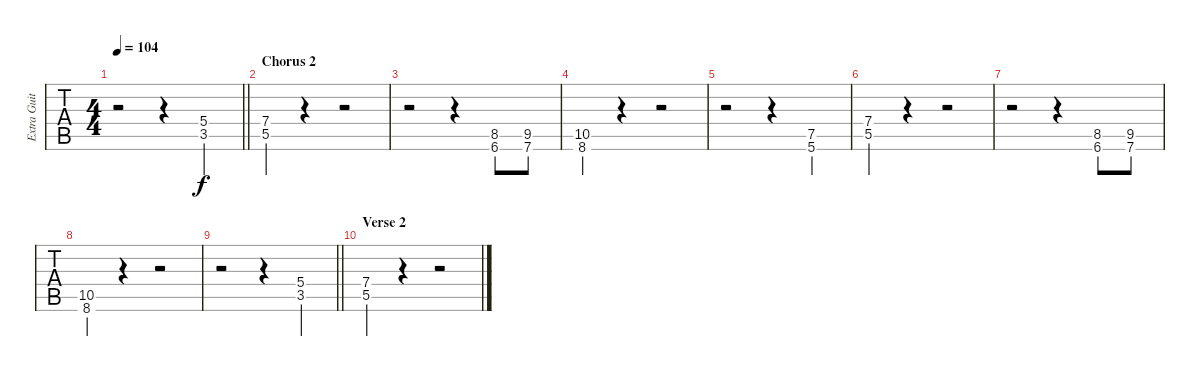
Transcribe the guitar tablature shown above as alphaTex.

\track ("Extra Guitar" "Extra Guit") {instrument overdrivenguitar}
\staff {tabs}
\tuning (E4 B3 G3 D3 A2 E2) {hide}
\ts (4 4)
\tempo 104
\clef g2
\barLineRight lightlight
\ks dminor
r.2{dy f} r.4 (5.4 3.5).4 |
\section ("" "Chorus 2")
(7.4 5.5).4 r.4 r.2 |
r.2 r.4 (8.5 6.6).8 (9.5 7.6).8 |
(10.5 8.6).4 r.4 r.2 |
r.2 r.4 (7.5 5.6).4 |
(7.4 5.5).4 r.4 r.2 |
r.2 r.4 (8.5 6.6).8 (9.5 7.6).8 |
(10.5 8.6).4 r.4 r.2 |
\barLineRight lightlight
r.2 r.4 (5.4 3.5).4 |
\section ("" "Verse 2")
(7.4 5.5).4 r.4 r.2
